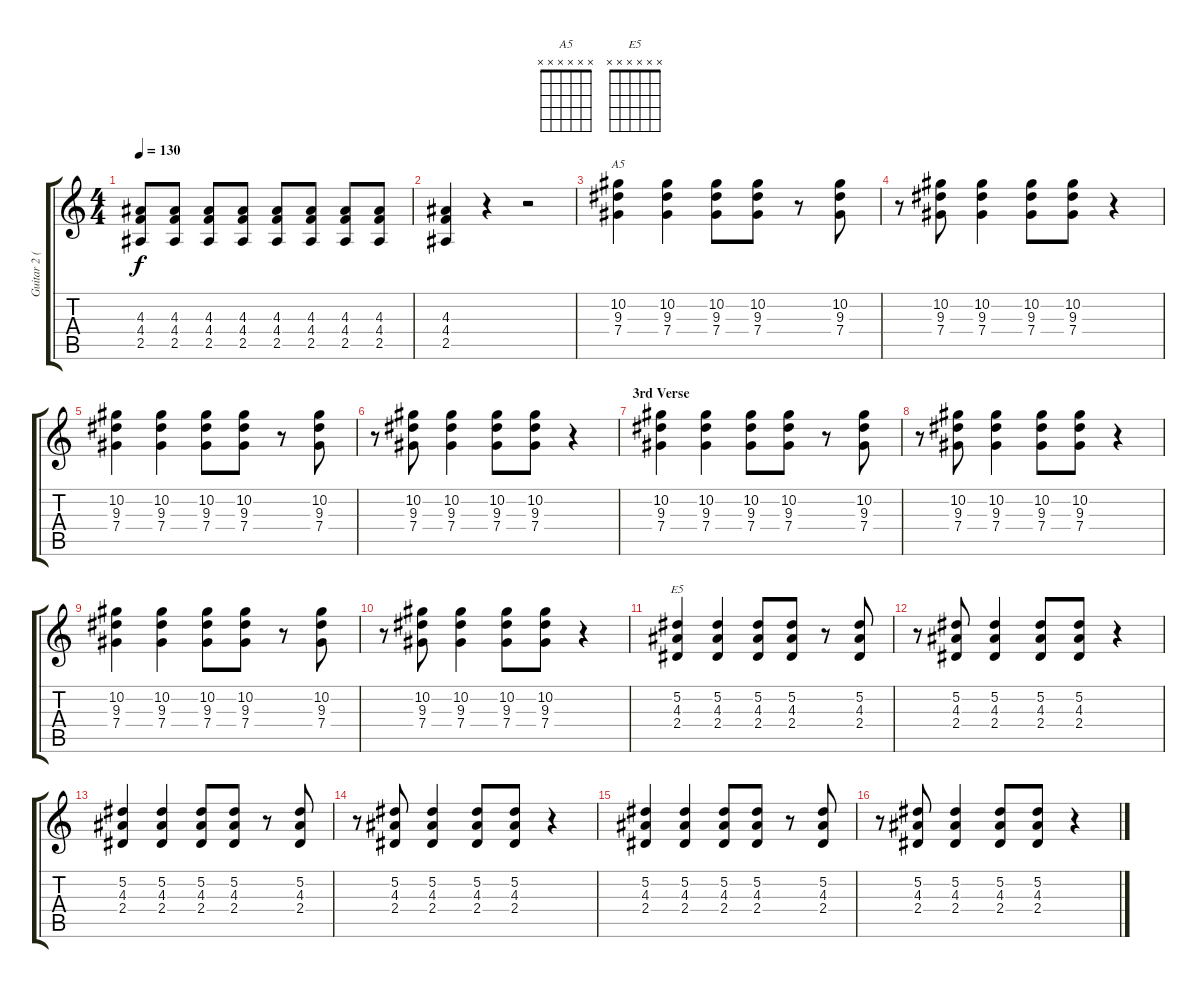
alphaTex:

\track ("Guitar 2 (Izzy)" "Guitar 2 (") {instrument overdrivenguitar}
\staff {score tabs}
\tuning (Eb4 Bb3 Gb3 Db3 Ab2 Eb2) {hide}
\chord ("A5" x x x x x x) {firstfret 0}
\chord ("E5" x x x x x x) {firstfret 0}
\ts (4 4)
\tempo 130
\clef g2
\ks c
(4.3 4.4 2.5).8{dy f} (4.3 4.4 2.5).8 (4.3 4.4 2.5).8 (4.3 4.4 2.5).8 (4.3 4.4 2.5).8 (4.3 4.4 2.5).8 (4.3 4.4 2.5).8 (4.3 4.4 2.5).8 |
(4.3 4.4 2.5).4 r.4 r.2 |
(10.2 9.3 7.4).4{ch "A5"} (10.2 9.3 7.4).4 (10.2 9.3 7.4).8 (10.2 9.3 7.4).8 r.8 (10.2 9.3 7.4).8 |
r.8 (10.2 9.3 7.4).8 (10.2 9.3 7.4).4 (10.2 9.3 7.4).8 (10.2 9.3 7.4).8 r.4 |
(10.2 9.3 7.4).4 (10.2 9.3 7.4).4 (10.2 9.3 7.4).8 (10.2 9.3 7.4).8 r.8 (10.2 9.3 7.4).8 |
r.8 (10.2 9.3 7.4).8 (10.2 9.3 7.4).4 (10.2 9.3 7.4).8 (10.2 9.3 7.4).8 r.4 |
\section ("" "3rd Verse")
(10.2 9.3 7.4).4 (10.2 9.3 7.4).4 (10.2 9.3 7.4).8 (10.2 9.3 7.4).8 r.8 (10.2 9.3 7.4).8 |
r.8 (10.2 9.3 7.4).8 (10.2 9.3 7.4).4 (10.2 9.3 7.4).8 (10.2 9.3 7.4).8 r.4 |
(10.2 9.3 7.4).4 (10.2 9.3 7.4).4 (10.2 9.3 7.4).8 (10.2 9.3 7.4).8 r.8 (10.2 9.3 7.4).8 |
r.8 (10.2 9.3 7.4).8 (10.2 9.3 7.4).4 (10.2 9.3 7.4).8 (10.2 9.3 7.4).8 r.4 |
(5.2 4.3 2.4).4{ch "E5"} (5.2 4.3 2.4).4 (5.2 4.3 2.4).8 (5.2 4.3 2.4).8 r.8 (5.2 4.3 2.4).8 |
r.8 (5.2 4.3 2.4).8 (5.2 4.3 2.4).4 (5.2 4.3 2.4).8 (5.2 4.3 2.4).8 r.4 |
(5.2 4.3 2.4).4 (5.2 4.3 2.4).4 (5.2 4.3 2.4).8 (5.2 4.3 2.4).8 r.8 (5.2 4.3 2.4).8 |
r.8 (5.2 4.3 2.4).8 (5.2 4.3 2.4).4 (5.2 4.3 2.4).8 (5.2 4.3 2.4).8 r.4 |
(5.2 4.3 2.4).4 (5.2 4.3 2.4).4 (5.2 4.3 2.4).8 (5.2 4.3 2.4).8 r.8 (5.2 4.3 2.4).8 |
r.8 (5.2 4.3 2.4).8 (5.2 4.3 2.4).4 (5.2 4.3 2.4).8 (5.2 4.3 2.4).8 r.4
